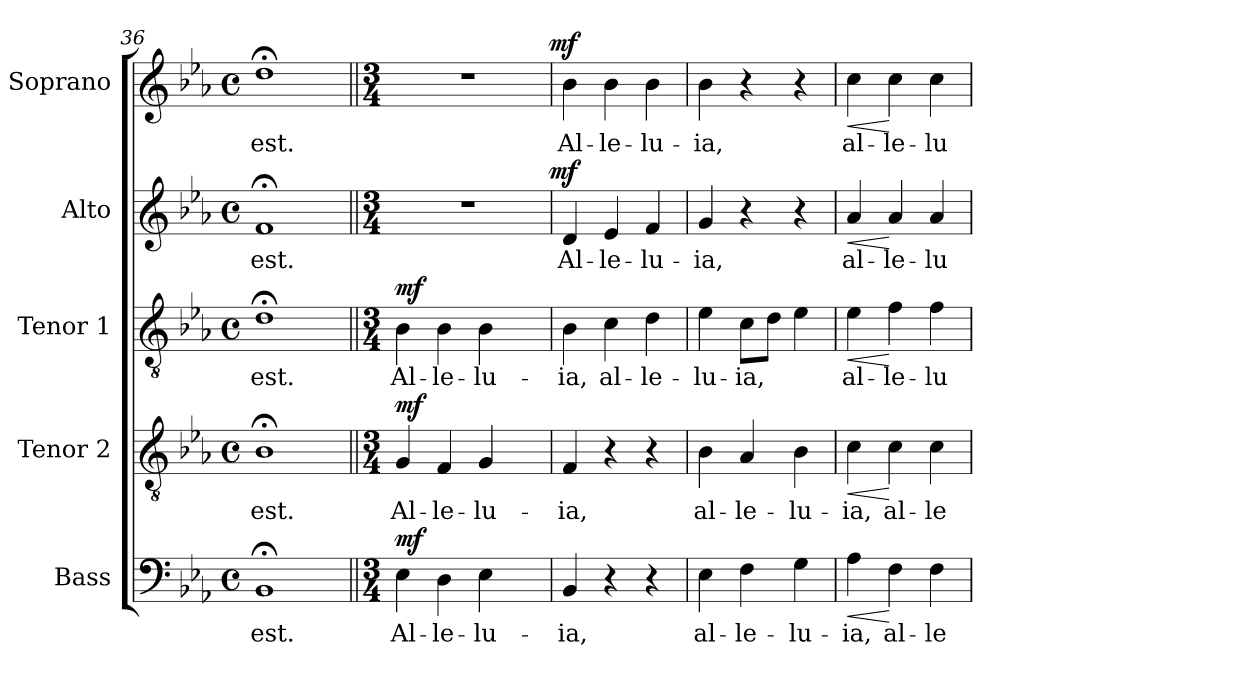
**kern	**text	**dynam	**kern	**text	**dynam	**kern	**text	**dynam	**kern	**text	**dynam	**kern	**text	**dynam
*part5	*part5	*part5	*part4	*part4	*part4	*part3	*part3	*part3	*part2	*part2	*part2	*part1	*part1	*part1
*staff5	*staff5	*staff5	*staff4	*staff4	*staff4	*staff3	*staff3	*staff3	*staff2	*staff2	*staff2	*staff1	*staff1	*staff1
*I"Bass	*	*	*I"Tenor 2	*	*	*I"Tenor 1	*	*	*I"Alto	*	*	*I"Soprano	*	*
*I'B.	*	*	*I'T.	*	*	*I'T.	*	*	*I'A.	*	*	*I'S.	*	*
*clefF4	*	*	*clefGv2	*	*	*clefGv2	*	*	*clefG2	*	*	*clefG2	*	*
*	*	*	*ITrd7c12	*	*	*ITrd7c12	*	*	*	*	*	*	*	*
*k[b-e-a-]	*	*	*k[b-e-a-]	*	*	*k[b-e-a-]	*	*	*k[b-e-a-]	*	*	*k[b-e-a-]	*	*
*E-:	*	*	*E-:	*	*	*E-:	*	*	*E-:	*	*	*E-:	*	*
*M4/4	*	*	*M4/4	*	*	*M4/4	*	*	*M4/4	*	*	*M4/4	*	*
*met(c)	*	*	*met(c)	*	*	*met(c)	*	*	*met(c)	*	*	*met(c)	*	*
=36	=36	=36	=36	=36	=36	=36	=36	=36	=36	=36	=36	=36	=36	=36
!	!LO:LY:b:color=#000000	!	!	!	!	!	!	!	!	!	!	!	!	!
!	!	!	!	!LO:LY:b:color=#000000	!	!	!	!	!	!	!	!	!	!
!	!	!	!	!	!	!	!LO:LY:b:color=#000000	!	!	!	!	!	!	!
!	!	!	!	!	!	!	!	!	!	!LO:LY:b:color=#000000	!	!	!	!
!	!	!	!	!	!	!	!	!	!	!	!	!	!LO:LY:b:color=#000000	!
1BB-;i	est.	.	1BB-;i	est.	.	1D;i	est.	.	1f;i	est.	.	1dd;i	est.	.
!!LO:PB:g=z
=37||	=37||	=37||	=37||	=37||	=37||	=37||	=37||	=37||	=37||	=37||	=37||	=37||	=37||	=37||
*M3/4	*	*	*M3/4	*	*	*M3/4	*	*	*M3/4	*	*	*M3/4	*	*
!	!LO:LY:b:color=#000000	!	!	!	!	!	!	!	!	!	!	!	!	!
!	!	!	!	!LO:LY:b:color=#000000	!	!	!	!	!	!	!	!	!	!
*	*	*	*	*	*	*	*	*	*	*	*	*MM120	*	*
!	!	!	!	!	!	!	!	!	!	!	!	!LO:TX:a:i:t=Con moto	!	!
!	!	!	!	!	!	!	!LO:LY:b:color=#000000	!	!LO:N:vis=1	!	!	!LO:N:vis=1	!	!
*	*	*	*	*	*	*	*	*	*^	*	*	*^	*	*
4E-i\	Al-	mf	4GGi/	Al-	mf	4BB-i\	Al-	mf	2.r	2ryy	.	.	2.r	2ryy	.	.
!	!LO:LY:b:color=#000000	!	!	!	!	!	!	!	!	!	!	!	!	!	!	!
!	!	!	!	!LO:LY:b:color=#000000	!	!	!	!	!	!	!	!	!	!	!	!
!	!	!	!	!	!	!	!LO:LY:b:color=#000000	!	!	!	!	!	!	!	!	!
4Di\	-le-	.	4FFi/	-le-	.	4BB-i\	-le-	.	.	.	.	.	.	.	.	.
!	!LO:LY:b:color=#000000	!	!	!	!	!	!	!	!	!	!	!	!	!	!	!
!	!	!	!	!LO:LY:b:color=#000000	!	!	!	!	!	!	!	!	!	!	!	!
!	!	!	!	!	!	!	!LO:LY:b:color=#000000	!	!	!	!	!	!	!	!	!
4E-i\	-lu-	.	4GGi/	-lu-	.	4BB-i\	-lu-	.	.	8ryy	.	.	.	8ryy	.	.
.	.	.	.	.	.	.	.	.	.	16ryy	.	.	.	16ryy	.	.
.	.	.	.	.	.	.	.	.	.	32ryy	.	.	.	32ryy	.	.
.	.	.	.	.	.	.	.	.	.	64ryy	.	.	.	64ryy	.	.
.	.	.	.	.	.	.	.	.	.	128...ryy	.	.	.	128...ryy	.	.
.	.	.	.	.	.	.	.	.	.	1024ryy	.	mf	.	1024ryy	.	mf
*	*	*	*	*	*	*	*	*	*v	*v	*	*	*	*	*	*
*	*	*	*	*	*	*	*	*	*	*	*	*v	*v	*	*
=38	=38	=38	=38	=38	=38	=38	=38	=38	=38	=38	=38	=38	=38	=38
*	*	*	*	*	*	*	*	*	*^	*	*	*^	*	*
!	!LO:LY:b:color=#000000	!	!	!	!	!	!	!	!	!	!	!	!	!	!	!
*	*	*	*	*	*	*	*	*	*v	*v	*	*	*	*	*	*
*	*	*	*	*	*	*	*	*	*	*	*	*v	*v	*	*
*	*	*	*	*	*	*	*	*	*^	*	*	*^	*	*
!	!	!	!	!LO:LY:b:color=#000000	!	!	!	!	!	!	!	!	!	!	!	!
*	*	*	*	*	*	*	*	*	*v	*v	*	*	*	*	*	*
*	*	*	*	*	*	*	*	*	*	*	*	*v	*v	*	*
*	*	*	*	*	*	*	*	*	*^	*	*	*^	*	*
!	!	!	!	!	!	!	!LO:LY:b:color=#000000	!	!	!	!	!	!	!	!	!
*	*	*	*	*	*	*	*	*	*v	*v	*	*	*	*	*	*
*	*	*	*	*	*	*	*	*	*	*	*	*v	*v	*	*
*	*	*	*	*	*	*	*	*	*^	*	*	*^	*	*
!	!	!	!	!	!	!	!	!	!	!	!LO:LY:b:color=#000000	!	!	!	!	!
*	*	*	*	*	*	*	*	*	*v	*v	*	*	*	*	*	*
*	*	*	*	*	*	*	*	*	*	*	*	*v	*v	*	*
*	*	*	*	*	*	*	*	*	*^	*	*	*^	*	*
!	!	!	!	!	!	!	!	!	!	!	!	!	!	!	!LO:LY:b:color=#000000	!
*	*	*	*	*	*	*	*	*	*v	*v	*	*	*	*	*	*
*	*	*	*	*	*	*	*	*	*	*	*	*v	*v	*	*
4BB-i/	-ia,	.	4FFi/	-ia,	.	4BB-i\	-ia,	.	4di/	Al-	.	4b-i\	Al-	.
!	!	!	!	!	!	!	!LO:LY:b:color=#000000	!	!	!	!	!	!	!
!	!	!	!	!	!	!	!	!	!	!LO:LY:b:color=#000000	!	!	!	!
!	!	!	!	!	!	!	!	!	!	!	!	!	!LO:LY:b:color=#000000	!
4r	.	.	4r	.	.	4Ci\	al-	.	4e-i/	-le-	.	4b-i\	-le-	.
!	!	!	!	!	!	!	!LO:LY:b:color=#000000	!	!	!	!	!	!	!
!	!	!	!	!	!	!	!	!	!	!LO:LY:b:color=#000000	!	!	!	!
!	!	!	!	!	!	!	!	!	!	!	!	!	!LO:LY:b:color=#000000	!
4r	.	.	4r	.	.	4Di\	-le-	.	4fi/	-lu-	.	4b-i\	-lu-	.
=39	=39	=39	=39	=39	=39	=39	=39	=39	=39	=39	=39	=39	=39	=39
!	!LO:LY:b:color=#000000	!	!	!	!	!	!	!	!	!	!	!	!	!
!	!	!	!	!LO:LY:b:color=#000000	!	!	!	!	!	!	!	!	!	!
!	!	!	!	!	!	!	!LO:LY:b:color=#000000	!	!	!	!	!	!	!
!	!	!	!	!	!	!	!	!	!	!LO:LY:b:color=#000000	!	!	!	!
!	!	!	!	!	!	!	!	!	!	!	!	!	!LO:LY:b:color=#000000	!
4E-i\	al-	.	4BB-i\	al-	.	4E-i\	-lu-	.	4gi/	-ia,	.	4b-i\	-ia,	.
!	!LO:LY:b:color=#000000	!	!	!	!	!	!	!	!	!	!	!	!	!
!	!	!	!	!LO:LY:b:color=#000000	!	!	!	!	!	!	!	!	!	!
!	!	!	!	!	!	!	!LO:LY:b:color=#000000	!	!	!	!	!	!	!
4Fi\	-le-	.	4AA-i/	-le-	.	8Ci\L	-ia,	.	4r	.	.	4r	.	.
.	.	.	.	.	.	8Di\J	.	.	.	.	.	.	.	.
!	!LO:LY:b:color=#000000	!	!	!	!	!	!	!	!	!	!	!	!	!
!	!	!	!	!LO:LY:b:color=#000000	!	!	!	!	!	!	!	!	!	!
4Gi\	-lu-	.	4BB-i\	-lu-	.	4E-i\	.	.	4r	.	.	4r	.	.
=40	=40	=40	=40	=40	=40	=40	=40	=40	=40	=40	=40	=40	=40	=40
!	!LO:LY:b:color=#000000	!LO:HP:b	!	!	!	!	!	!	!	!	!	!	!	!
!	!	!	!	!LO:LY:b:color=#000000	!LO:HP:b	!	!	!	!	!	!	!	!	!
!	!	!	!	!	!	!	!LO:LY:b:color=#000000	!LO:HP:b	!	!	!	!	!	!
!	!	!	!	!	!	!	!	!	!	!LO:LY:b:color=#000000	!LO:HP:b	!	!	!
!	!	!	!	!	!	!	!	!	!	!	!	!	!LO:LY:b:color=#000000	!LO:HP:b
4A-i\	-ia,	<	4Ci\	-ia,	<	4E-i\	al-	<	4a-i/	al-	<	4cci\	al-	<
!	!LO:LY:b:color=#000000	!	!	!	!	!	!	!	!	!	!	!	!	!
!	!	!	!	!LO:LY:b:color=#000000	!	!	!	!	!	!	!	!	!	!
!	!	!	!	!	!	!	!LO:LY:b:color=#000000	!	!	!	!	!	!	!
!	!	!	!	!	!	!	!	!	!	!LO:LY:b:color=#000000	!	!	!	!
!	!	!	!	!	!	!	!	!	!	!	!	!	!LO:LY:b:color=#000000	!
4Fi\	al-	[	4Ci\	al-	[	4Fi\	-le-	[	4a-i/	-le-	[	4cci\	-le-	[
!	!LO:LY:b:color=#000000	!	!	!	!	!	!	!	!	!	!	!	!	!
!	!	!	!	!LO:LY:b:color=#000000	!	!	!	!	!	!	!	!	!	!
!	!	!	!	!	!	!	!LO:LY:b:color=#000000	!	!	!	!	!	!	!
!	!	!	!	!	!	!	!	!	!	!LO:LY:b:color=#000000	!	!	!	!
!	!	!	!	!	!	!	!	!	!	!	!	!	!LO:LY:b:color=#000000	!
4Fi\	-le-	.	4Ci\	-le-	.	4Fi\	-lu-	.	4a-i/	-lu-	.	4cci\	-lu-	.
=	=	=	=	=	=	=	=	=	=	=	=	=	=	=
*-	*-	*-	*-	*-	*-	*-	*-	*-	*-	*-	*-	*-	*-	*-
